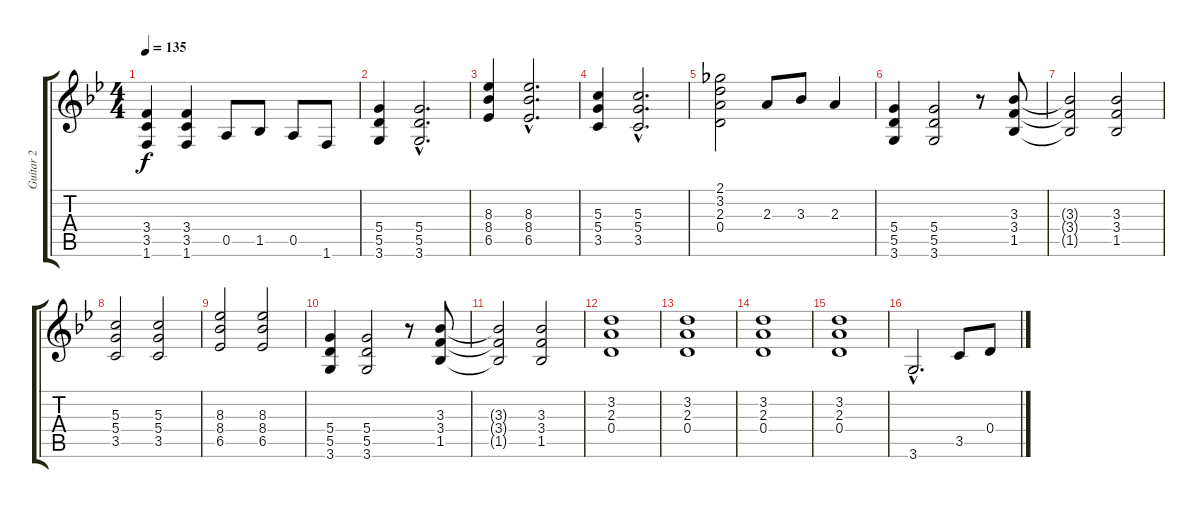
\track ("Guitar 2" "Guitar 2") {instrument acousticguitarsteel}
\staff {score tabs}
\tuning (E4 B3 G3 D3 A2 E2) {hide}
\ts (4 4)
\tempo 135
\clef g2
\ks bb
(3.4 3.5 1.6).4{dy f} (3.4 3.5 1.6).4 0.5.8 1.5.8 0.5.8 1.6.8 |
(5.4 5.5 3.6).4 (5.4{hac} 5.5{hac} 3.6{hac}).2{d} |
(8.3 8.4 6.5).4 (8.3{hac} 8.4{hac} 6.5{hac}).2{d} |
(5.3 5.4 3.5).4 (5.3{hac} 5.4{hac} 3.5{hac}).2{d} |
(2.1 3.2 2.3 0.4).2 2.3.8 3.3.8 2.3.4 |
(5.4 5.5 3.6).4 (5.4 5.5 3.6).2 r.8 (3.3 3.4 1.5).8 |
(3.3{t} 3.4{t} 1.5{t}).2 (3.3 3.4 1.5).2 |
(5.3 5.4 3.5).2 (5.3 5.4 3.5).2 |
(8.3 8.4 6.5).2 (8.3 8.4 6.5).2 |
(5.4 5.5 3.6).4 (5.4 5.5 3.6).2 r.8 (3.3 3.4 1.5).8 |
(3.3{t} 3.4{t} 1.5{t}).2 (3.3 3.4 1.5).2 |
(3.2 2.3 0.4).1 |
(3.2 2.3 0.4).1 |
(3.2 2.3 0.4).1 |
(3.2 2.3 0.4).1 |
3.6{hac}.2{d} 3.5.8 0.4.8
